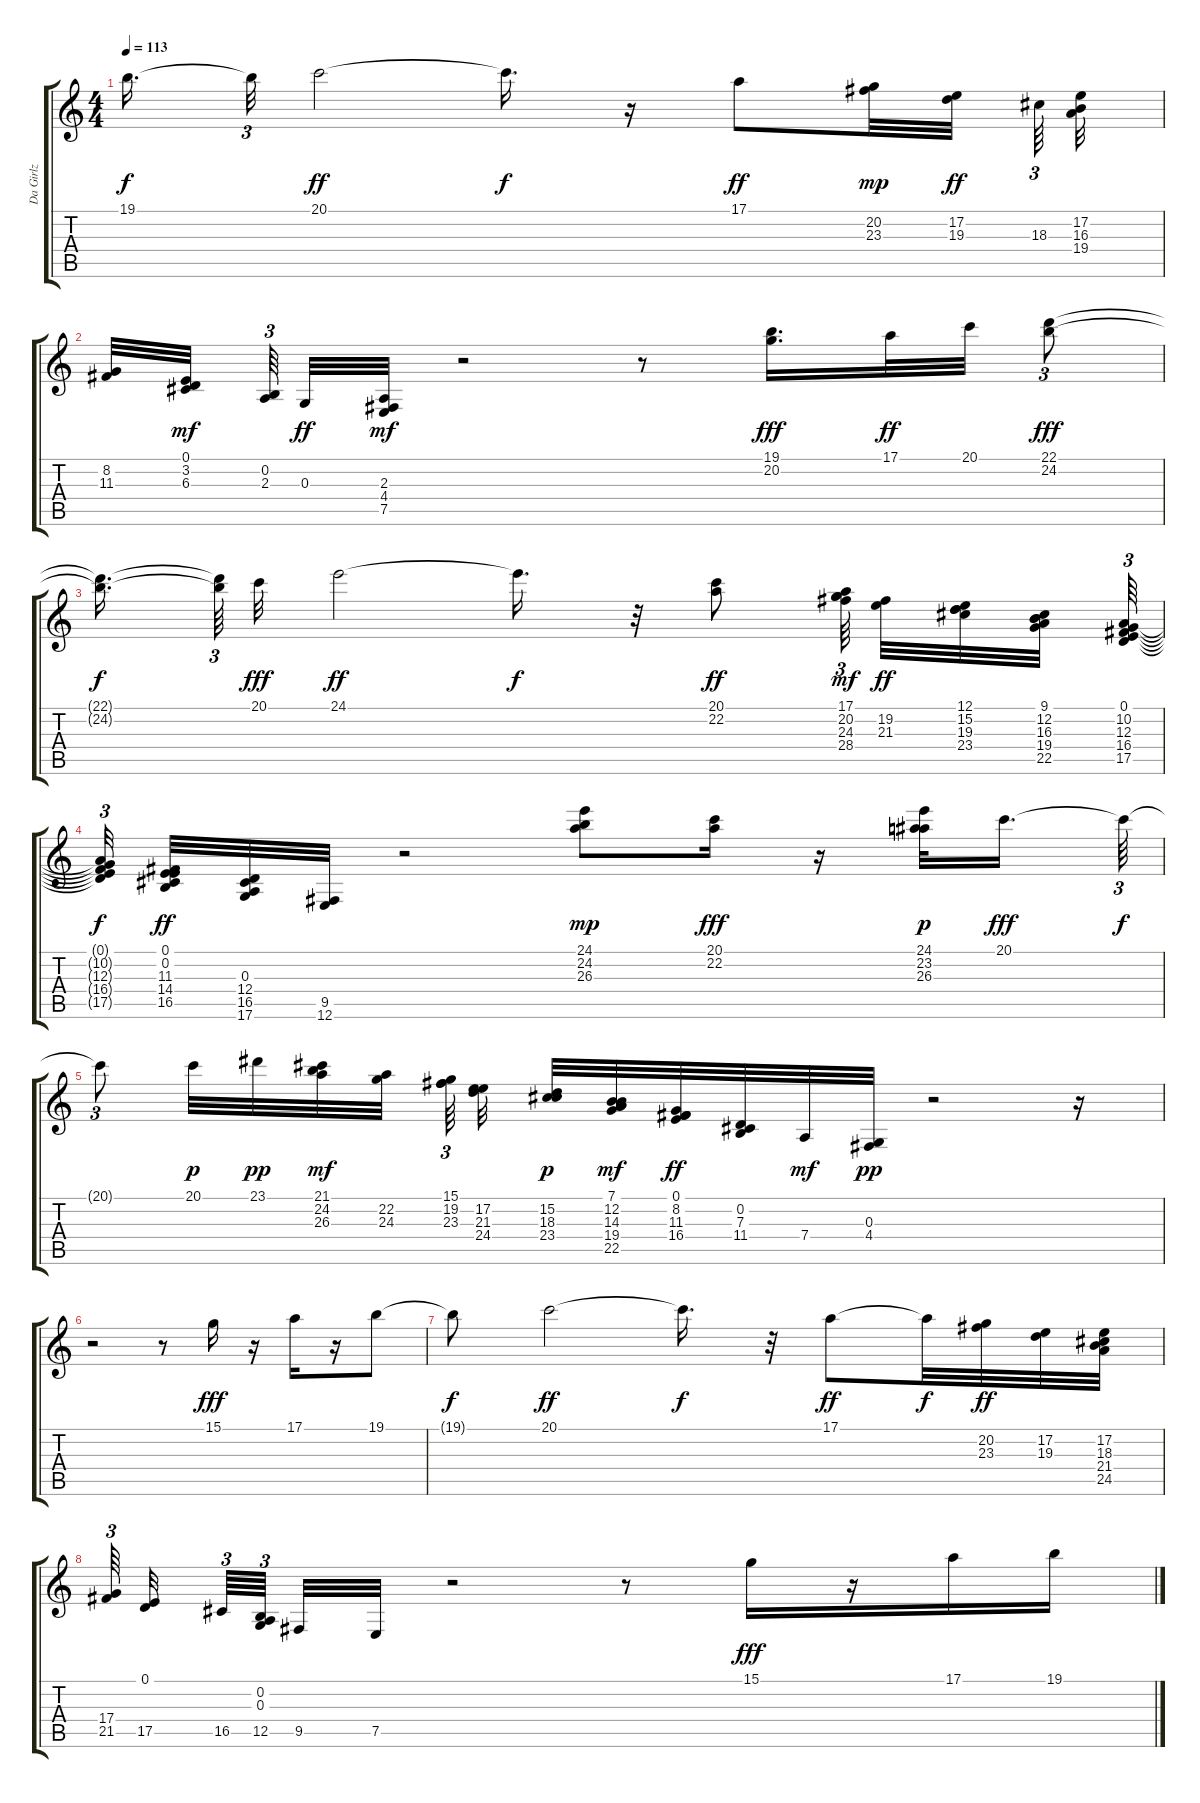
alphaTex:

\track ("Da Girlz" "Da Girlz") {instrument recorder}
\staff {score tabs}
\tuning (E4 B3 G3 D3 A2 E2) {hide}
\ts (4 4)
\tempo 113
\clef g2
\ks c
19.1{t}.16{d dy f} 19.1{t}.32{tu (3 2)} 20.1.2{dy ff} 20.1{t}.16{d dy f} r.16 17.1.8{dy ff} (20.2 23.3).32{dy mp} (17.2 19.3).32{dy ff} 18.3.64{tu (3 2)} (17.2 16.3 19.4).32 |
(8.2 11.3).32 (0.1 3.2 6.3).32{dy mf} (0.2 2.3).64{tu (3 2)} 0.3.32{dy ff} (2.3 4.4 7.5).32{dy mf} r.2 r.8 (19.1 20.2).16{d dy fff} 17.1.32{dy ff} 20.1.32 (22.1 24.2).8{tu (3 2) dy fff} |
(22.1{t} 24.2{t}).16{d dy f} (22.1{t} 24.2{t}).64{tu (3 2)} 20.1.32{dy fff} 24.1.2{dy ff} 24.1{t}.16{d dy f} r.32 (20.1 22.2).8{dy ff} (17.1 20.2 24.3 28.4).64{tu (3 2) dy mf} (19.2 21.3).32{dy ff} (12.1 15.2 19.3 23.4).32 (9.1 12.2 16.3 19.4 22.5).32 (0.1 10.2 12.3 16.4 17.5).64{tu (3 2)} |
(0.1{t} 10.2{t} 12.3{t} 16.4{t} 17.5{t}).32{tu (3 2) dy f} (0.1 0.2 11.3 14.4 16.5).32{dy ff} (0.3 12.4 16.5 17.6).32 (9.5 12.6).32 r.2 (24.1 24.2 26.3).8{dy mp} (20.1 22.2).16{dy fff} r.16 (24.1 23.2 26.3).32{dy p} 20.1.16{d dy fff} 20.1{t}.64{tu (3 2) dy f} |
20.1{t}.8{tu (3 2)} 20.1.32{dy p} 23.1.32{dy pp} (21.1 24.2 26.3).32{dy mf} (22.2 24.3).32 (15.1 19.2 23.3).64{tu (3 2)} (17.2 21.3 24.4).32 (15.2 18.3 23.4).32{dy p} (7.1 12.2 14.3 19.4 22.5).32{dy mf} (0.1 8.2 11.3 16.4).32{dy ff} (0.2 7.3 11.4).32 7.4.32{dy mf} (0.3 4.4).32{dy pp} r.2 r.16 |
r.2 r.8 15.1.16{dy fff} r.16 17.1.16 r.16 19.1.8 |
19.1{t}.8{dy f} 20.1.2{dy ff} 20.1{t}.16{d dy f} r.32 17.1.8{dy ff} 17.1{t}.32{dy f} (20.2 23.3).32{dy ff} (17.2 19.3).32 (17.2 18.3 21.4 24.5).32 |
(17.4 21.5).64{tu (3 2)} (0.1 17.5).32 16.5.64{tu (3 2)} (0.2 0.3 12.5).64{tu (3 2)} 9.5.32 7.5.32 r.2 r.8 15.1.16{dy fff} r.16 17.1.16 19.1.16
